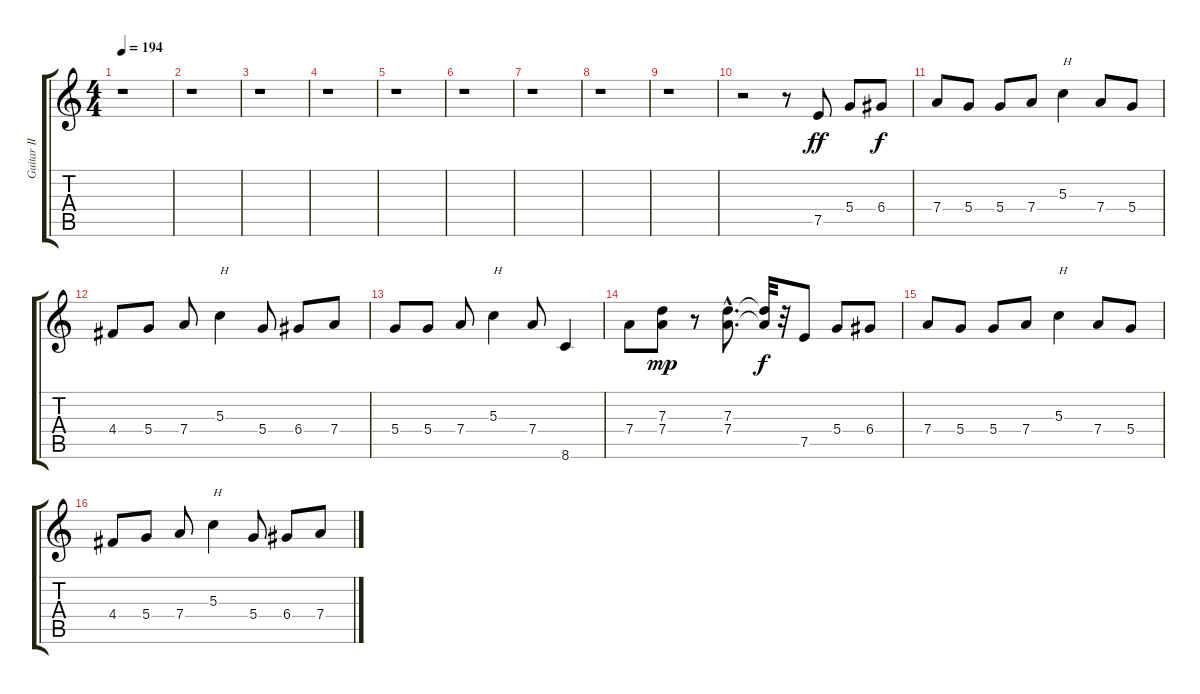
\track ("Guitar II" "Guitar II") {instrument overdrivenguitar}
\staff {score tabs}
\tuning (E4 B3 G3 D3 A2 E2) {hide}
\ts (4 4)
\tempo 194
\clef g2
\ks c
r.1{dy ff instrument overdrivenguitar} |
r.1 |
r.1 |
r.1 |
r.1 |
r.1 |
r.1 |
r.1 |
r.1 |
r.2 r.8 7.5.8 5.4.8 6.4.8{dy f} |
7.4.8 5.4.8 5.4.8 7.4.8 5.3.4{txt "H"} 7.4.8 5.4.8 |
4.4.8 5.4.8 7.4.8 5.3.4{txt "H"} 5.4.8 6.4.8 7.4.8 |
5.4.8 5.4.8 7.4.8 5.3.4{txt "H"} 7.4.8 8.6.4 |
7.4.8 (7.3 7.4).8{dy mp} r.8 (7.3{hac} 7.4{hac}).8{d} (7.3{t} 7.4{t}).32{dy f} r.32 7.5.8 5.4.8 6.4.8 |
7.4.8 5.4.8 5.4.8 7.4.8 5.3.4{txt "H"} 7.4.8 5.4.8 |
4.4.8 5.4.8 7.4.8 5.3.4{txt "H"} 5.4.8 6.4.8 7.4.8
